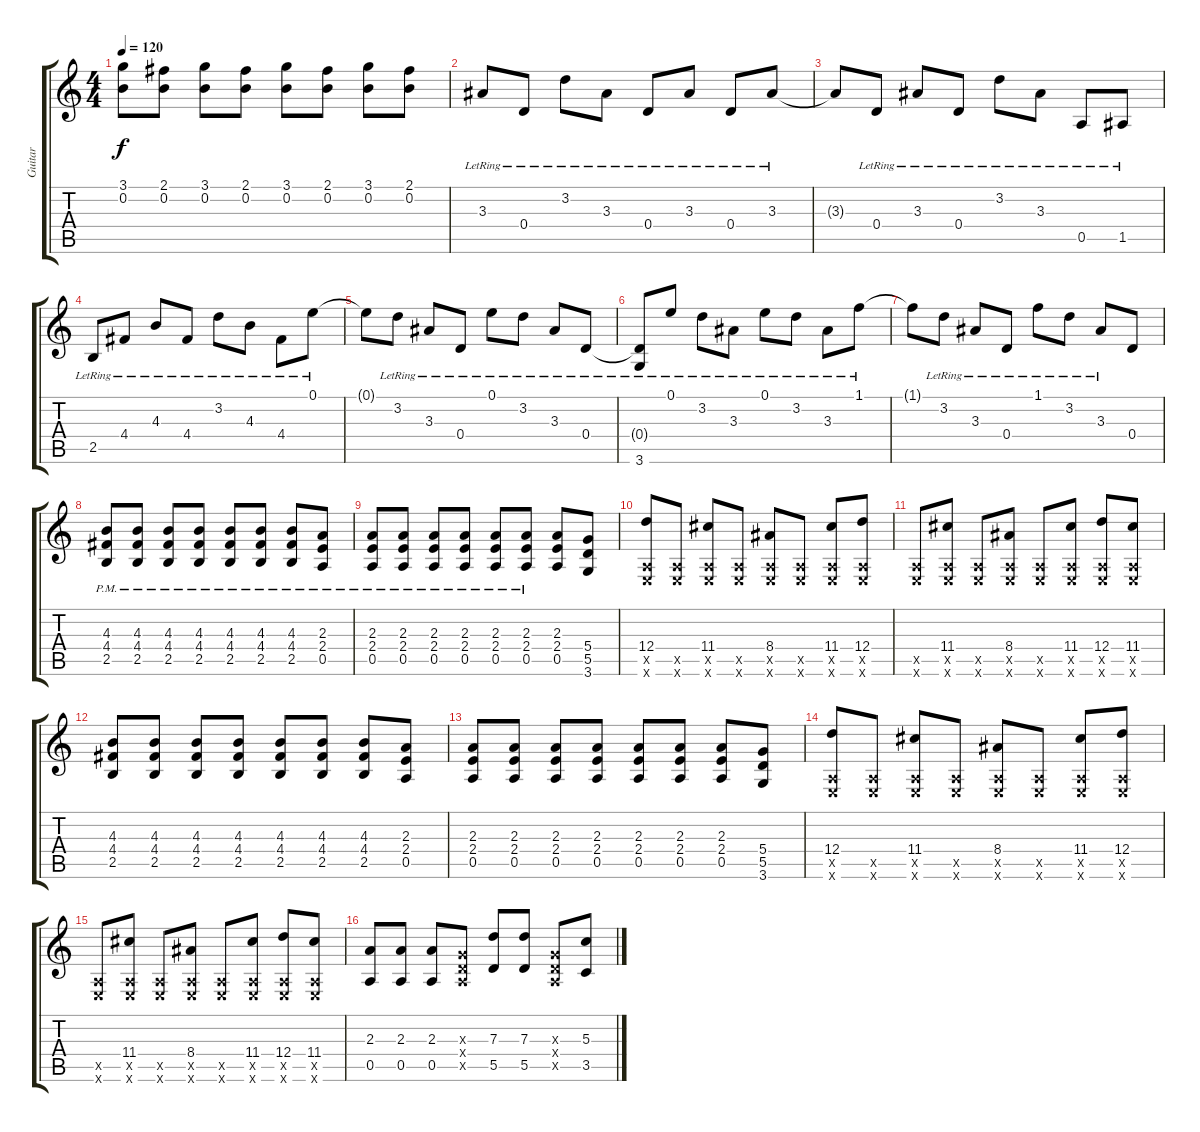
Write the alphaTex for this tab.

\track ("Guitar" "Guitar") {instrument electricguitarjazz}
\staff {score tabs}
\tuning (E4 B3 G3 D3 A2 E2) {hide}
\ts (4 4)
\tempo 120
\clef g2
\ks c
(3.1 0.2).8{dy f} (2.1 0.2).8 (3.1 0.2).8 (2.1 0.2).8 (3.1 0.2).8 (2.1 0.2).8 (3.1 0.2).8 (2.1 0.2).8 |
3.3{lr}.8 0.4{lr}.8 3.2{lr}.8 3.3{lr}.8 0.4{lr}.8 3.3{lr}.8 0.4{lr}.8 3.3{lr}.8 |
3.3{t}.8 0.4{lr}.8 3.3{lr}.8 0.4{lr}.8 3.2{lr}.8 3.3{lr}.8 0.5{lr}.8 1.5{lr}.8 |
2.5{lr}.8 4.4{lr}.8 4.3{lr}.8 4.4{lr}.8 3.2{lr}.8 4.3{lr}.8 4.4{lr}.8 0.1{lr}.8 |
0.1{t}.8 3.2{lr}.8 3.3{lr}.8 0.4{lr}.8 0.1{lr}.8 3.2{lr}.8 3.3{lr}.8 0.4{lr}.8 |
(0.4{t} 3.6{lr}).8 0.1{lr}.8 3.2{lr}.8 3.3{lr}.8 0.1{lr}.8 3.2{lr}.8 3.3{lr}.8 1.1{lr}.8 |
1.1{t}.8 3.2{lr}.8 3.3{lr}.8 0.4{lr}.8 1.1{lr}.8 3.2{lr}.8 3.3{lr}.8 0.4.8 |
(4.3{pm} 4.4{pm} 2.5{pm}).8{instrument distortionguitar} (4.3{pm} 4.4{pm} 2.5{pm}).8 (4.3{pm} 4.4{pm} 2.5{pm}).8 (4.3{pm} 4.4{pm} 2.5{pm}).8 (4.3{pm} 4.4{pm} 2.5{pm}).8 (4.3{pm} 4.4{pm} 2.5{pm}).8 (4.3{pm} 4.4{pm} 2.5{pm}).8 (2.3{pm} 2.4{pm} 0.5{pm}).8 |
(2.3{pm} 2.4{pm} 0.5{pm}).8 (2.3{pm} 2.4{pm} 0.5{pm}).8 (2.3 2.4{pm} 0.5{pm}).8 (2.3 2.4{pm} 0.5{pm}).8 (2.3 2.4 0.5{pm}).8 (2.3 2.4 0.5{pm}).8 (2.3 2.4 0.5).8 (5.4 5.5 3.6).8 |
(12.4 0.5{x} 0.6{x}).8 (0.5{x} 0.6{x}).8 (11.4 0.5{x} 0.6{x}).8 (0.5{x} 0.6{x}).8 (8.4 0.5{x} 0.6{x}).8 (0.5{x} 0.6{x}).8 (11.4 0.5{x} 0.6{x}).8 (12.4 0.5{x} 0.6{x}).8 |
(0.5{x} 0.6{x}).8 (11.4 0.5{x} 0.6{x}).8 (0.5{x} 0.6{x}).8 (8.4 0.5{x} 0.6{x}).8 (0.5{x} 0.6{x}).8 (11.4 0.5{x} 0.6{x}).8 (12.4 0.5{x} 0.6{x}).8 (11.4 0.5{x} 0.6{x}).8 |
(4.3 4.4 2.5).8 (4.3 4.4 2.5).8 (4.3 4.4 2.5).8 (4.3 4.4 2.5).8 (4.3 4.4 2.5).8 (4.3 4.4 2.5).8 (4.3 4.4 2.5).8 (2.3 2.4 0.5).8 |
(2.3 2.4 0.5).8 (2.3 2.4 0.5).8 (2.3 2.4 0.5).8 (2.3 2.4 0.5).8 (2.3 2.4 0.5).8 (2.3 2.4 0.5).8 (2.3 2.4 0.5).8 (5.4 5.5 3.6).8 |
(12.4 0.5{x} 0.6{x}).8 (0.5{x} 0.6{x}).8 (11.4 0.5{x} 0.6{x}).8 (0.5{x} 0.6{x}).8 (8.4 0.5{x} 0.6{x}).8 (0.5{x} 0.6{x}).8 (11.4 0.5{x} 0.6{x}).8 (12.4 0.5{x} 0.6{x}).8 |
(0.5{x} 0.6{x}).8 (11.4 0.5{x} 0.6{x}).8 (0.5{x} 0.6{x}).8 (8.4 0.5{x} 0.6{x}).8 (0.5{x} 0.6{x}).8 (11.4 0.5{x} 0.6{x}).8 (12.4 0.5{x} 0.6{x}).8 (11.4 0.5{x} 0.6{x}).8 |
(2.3 0.5).8 (2.3 0.5).8 (2.3 0.5).8 (0.3{x} 0.4{x} 0.5{x}).8 (7.3 5.5).8 (7.3 5.5).8 (0.3{x} 0.4{x} 0.5{x}).8 (5.3 3.5).8
